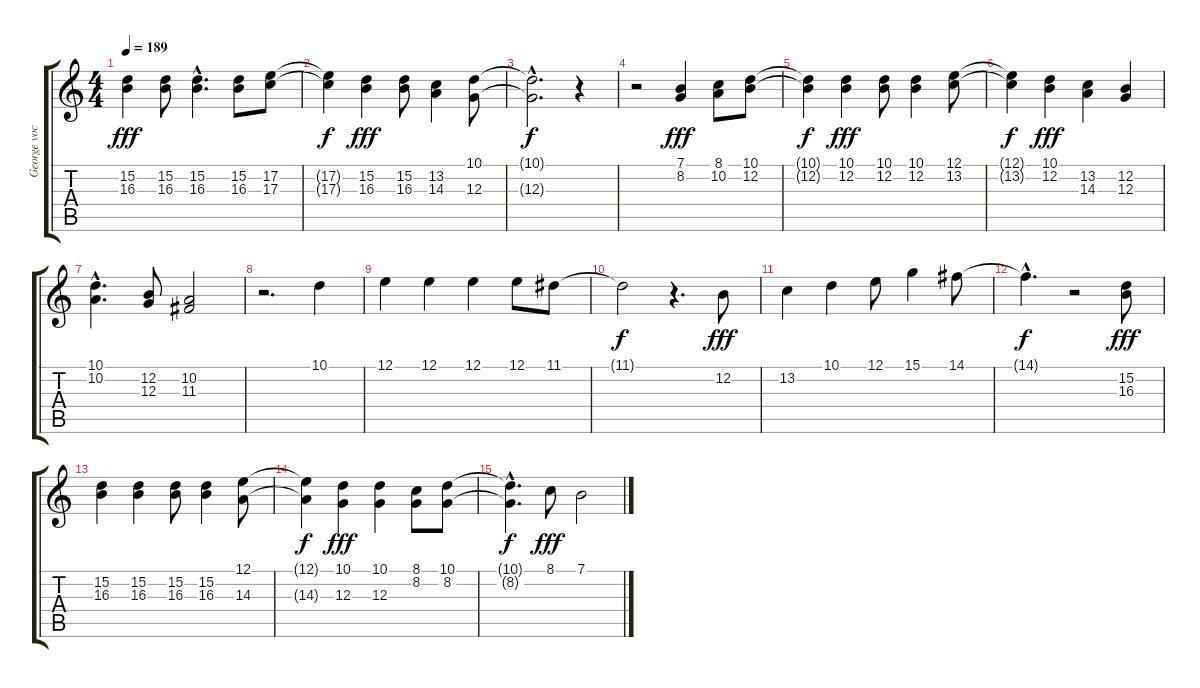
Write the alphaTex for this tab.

\track ("George vocal " "George voc") {instrument brightacousticpiano}
\staff {score tabs}
\tuning (E4 B3 G3 D3 A2 E2) {hide}
\ts (4 4)
\tempo 189
\clef g2
\ks c
(15.2 16.3).4{dy fff} (15.2 16.3).8 (15.2{hac} 16.3{hac}).4{d} (15.2 16.3).8 (17.2 17.3).8 |
(17.2{t} 17.3{t}).4{dy f} (15.2 16.3).4{dy fff} (15.2 16.3).8 (13.2 14.3).4 (10.1 12.3).8 |
(10.1{hac t} 12.3{hac t}).2{d dy f} r.4 |
r.2 (7.1 8.2).4{dy fff} (8.1 10.2).8 (10.1 12.2).8 |
(10.1{t} 12.2{t}).4{dy f} (10.1 12.2).4{dy fff} (10.1 12.2).8 (10.1 12.2).4 (12.1 13.2).8 |
(12.1{t} 13.2{t}).4{dy f} (10.1 12.2).4{dy fff} (13.2 14.3).4 (12.2 12.3).4 |
(10.1{hac} 10.2{hac}).4{d} (12.2 12.3).8 (10.2 11.3).2 |
r.2{d} 10.1.4 |
12.1.4 12.1.4 12.1.4 12.1.8 11.1.8 |
11.1{t}.2{dy f} r.4{d} 12.2.8{dy fff} |
13.2.4 10.1.4 12.1.8 15.1.4 14.1.8 |
14.1{hac t}.4{d dy f} r.2 (15.2 16.3).8{dy fff} |
(15.2 16.3).4 (15.2 16.3).4 (15.2 16.3).8 (15.2 16.3).4 (12.1 14.3).8 |
(12.1{t} 14.3{t}).4{dy f} (10.1 12.3).4{dy fff} (10.1 12.3).4 (8.1 8.2).8 (10.1 8.2).8 |
(10.1{hac t} 8.2{t}).4{d dy f} 8.1.8{dy fff} 7.1.2
